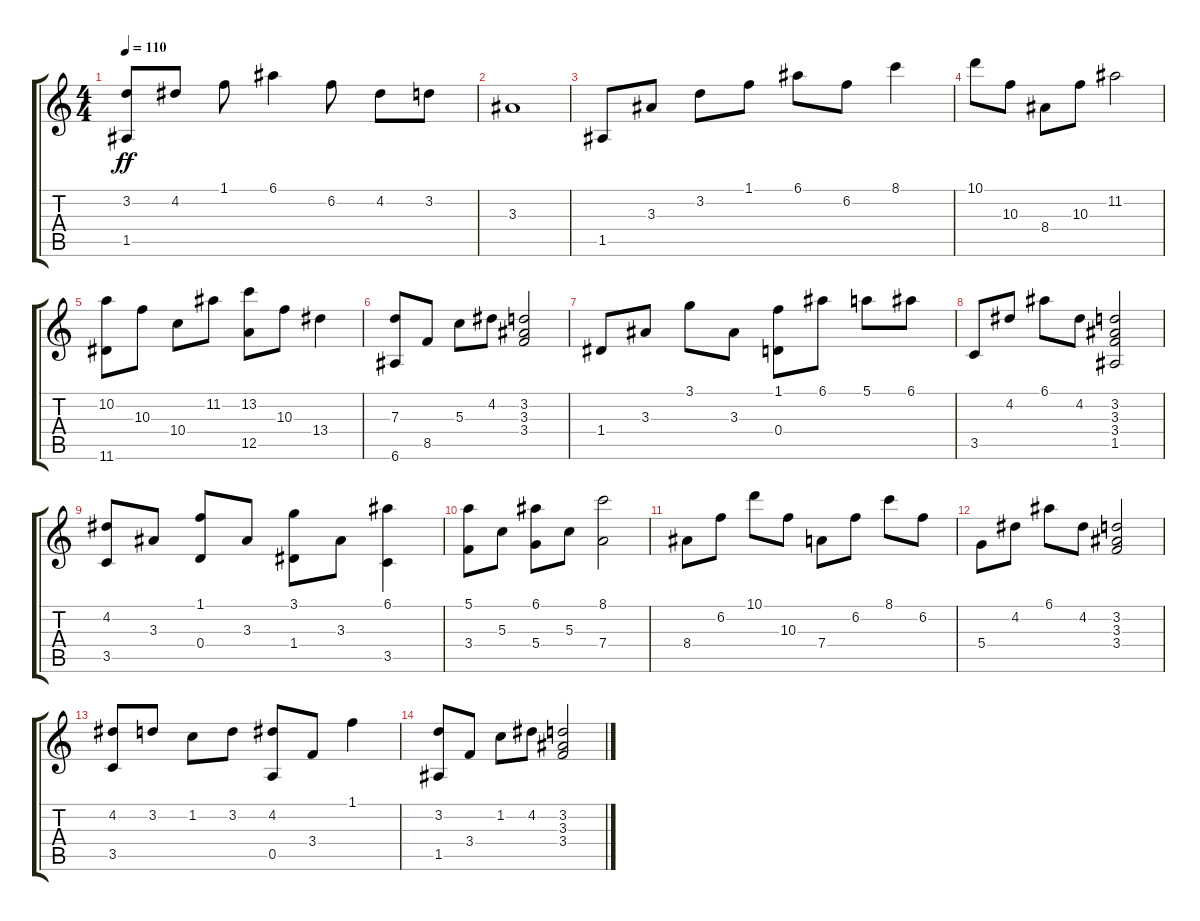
\track "" {instrument electricguitarjazz}
\staff {score tabs}
\tuning (E4 B3 G3 D3 A2 E2) {hide}
\ts (4 4)
\tempo 110
\clef g2
\ks c
(3.2 1.5).8{dy ff instrument electricguitarjazz} 4.2.8 1.1.8 6.1.4 6.2.8 4.2.8 3.2.8 |
3.3.1 |
1.5.8 3.3.8 3.2.8 1.1.8 6.1.8 6.2.8 8.1.4 |
10.1.8 10.3.8 8.4.8 10.3.8 11.2.2 |
(10.2 11.6).8 10.3.8 10.4.8 11.2.8 (13.2 12.5).8 10.3.8 13.4.4 |
(7.3 6.6).8 8.5.8 5.3.8 4.2.8 (3.2 3.3 3.4).2 |
1.4.8 3.3.8 3.1.8 3.3.8 (1.1 0.4).8 6.1.8 5.1.8 6.1.8 |
3.5.8 4.2.8 6.1.8 4.2.8 (3.2 3.3 3.4 1.5).2 |
(4.2 3.5).8 3.3.8 (1.1 0.4).8 3.3.8 (3.1 1.4).8 3.3.8 (6.1 3.5).4 |
(5.1 3.4).8 5.3.8 (6.1 5.4).8 5.3.8 (8.1 7.4).2 |
8.4.8 6.2.8 10.1.8 10.3.8 7.4.8 6.2.8 8.1.8 6.2.8 |
5.4.8 4.2.8 6.1.8 4.2.8 (3.2 3.3 3.4).2 |
(4.2 3.5).8 3.2.8 1.2.8 3.2.8 (4.2 0.5).8 3.4.8 1.1.4 |
(3.2 1.5).8 3.4.8 1.2.8 4.2.8 (3.2 3.3 3.4).2
